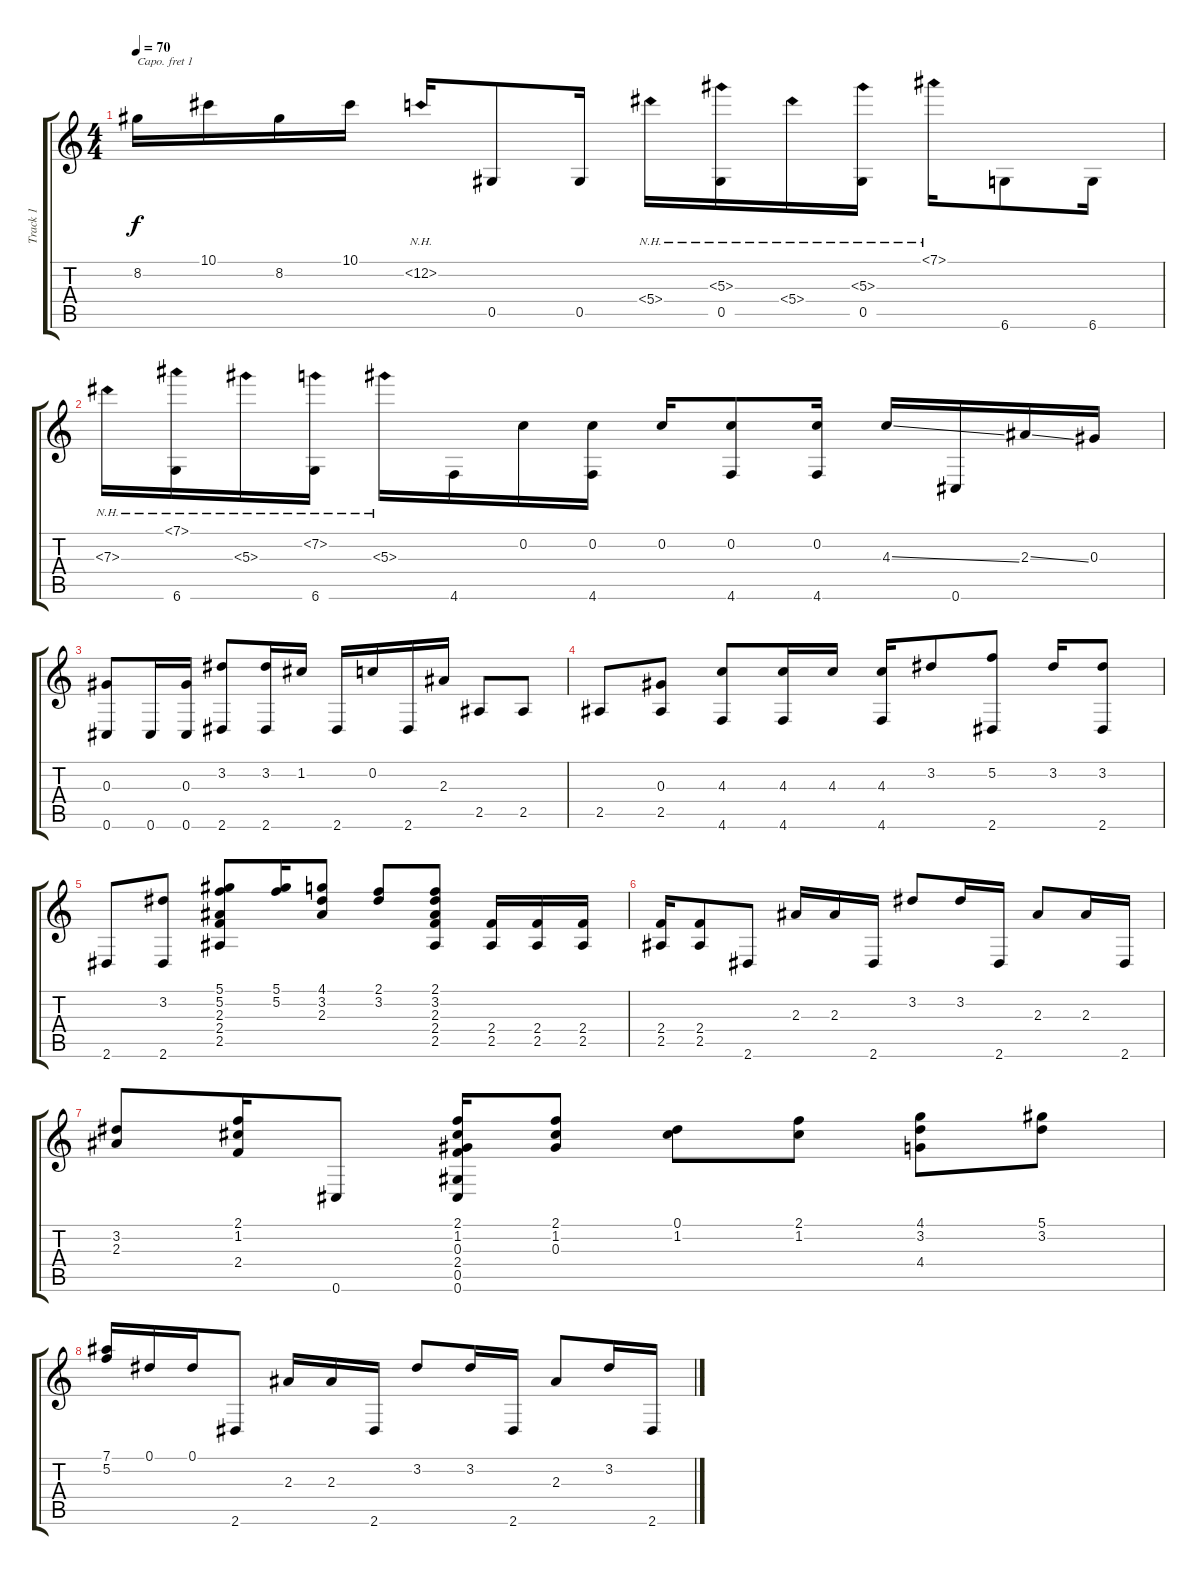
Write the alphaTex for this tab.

\track ("Track 1" "Track 1") {instrument acousticguitarsteel}
\staff {score tabs}
\capo 1
\tuning (D4 B3 G3 D3 G2 C2) {hide}
\ts (4 4)
\tempo 70
\clef g2
\ks c
8.2.16{dy f} 10.1.16 8.2.16 10.1.16 12.2{nh}.16 0.5.8 0.5.16 5.4{nh}.16 (5.3{nh} 0.5).16 5.4{nh}.16 (5.3{nh} 0.5).16 7.1{nh}.16 6.6.8 6.6.16 |
7.3{nh}.16 (7.1{nh} 6.6).16 5.3{nh}.16 (7.2{nh} 6.6).16 5.3{nh}.16 4.6.16 0.2.16 (0.2 4.6).16 0.2.16 (0.2 4.6).8 (0.2 4.6).16 4.3{ss}.16 0.6.16 2.3{ss}.16 0.3.16 |
(0.3 0.6).8 0.6.16 (0.3 0.6).16 (3.2 2.6).8 (3.2 2.6).16 1.2.16 2.6.16 0.2.16 2.6.16 2.3.16 2.5.8 2.5.8 |
2.5.8 (0.3 2.5).8 (4.3 4.6).8 (4.3 4.6).16 4.3.16 (4.3 4.6).16 3.2.8 (5.2 2.6).8 3.2.16 (3.2 2.6).8 |
2.6.8 (3.2 2.6).8 (5.1 5.2 2.3 2.4 2.5).8 (5.1 5.2).16 (4.1 3.2 2.3).8 (2.1 3.2).8 (2.1 3.2 2.3 2.4 2.5).8 (2.4 2.5).16 (2.4 2.5).16 (2.4 2.5).16 |
(2.4 2.5).16 (2.4 2.5).8 2.6.8 2.3.16 2.3.16 2.6.16 3.2.8 3.2.16 2.6.16 2.3.8 2.3.16 2.6.16 |
(3.2 2.3).8 (2.1 1.2 2.4).16 0.6.8 (2.1 1.2 0.3 2.4 0.5 0.6).16 (2.1 1.2 0.3).8 (0.1 1.2).8 (2.1 1.2).8 (4.1 3.2 4.4).8 (5.1 3.2).8 |
(7.1 5.2).16 0.1.16 0.1.16 2.6.8 2.3.16 2.3.16 2.6.16 3.2.8 3.2.16 2.6.16 2.3.8 3.2.16 2.6.16
